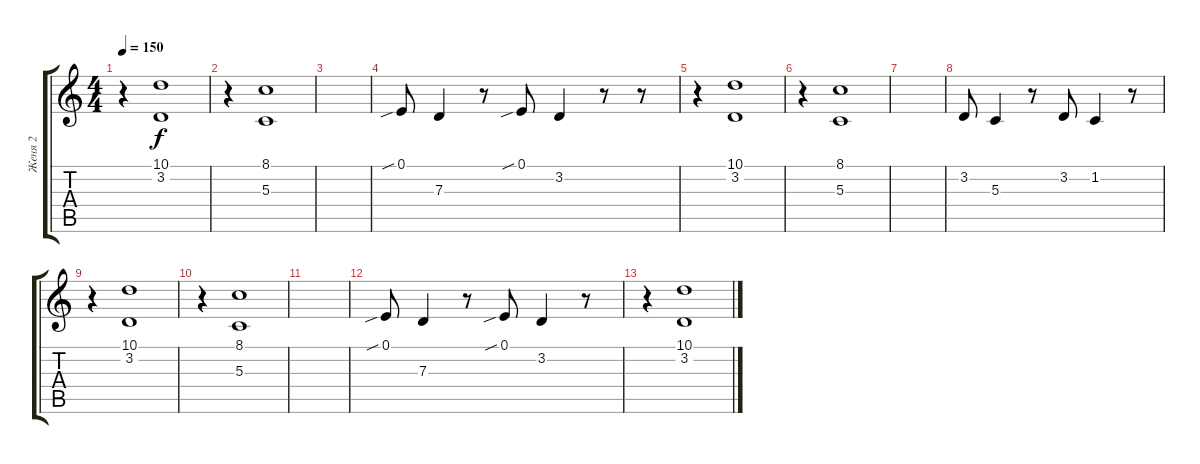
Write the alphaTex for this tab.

\track ("Женя 2" "Женя 2") {instrument pad4choir}
\staff {score tabs}
\tuning (E4 B3 G3 D3 A2 E2) {hide}
\ts (4 4)
\tempo 150
\clef g2
\ks c
r.4{dy f instrument pad4choir} (10.1 3.2).1 |
r.4 (8.1 5.3).1 |
|
0.1{sib}.8 7.3.4 r.8 0.1{sib}.8 3.2.4 r.8 r.8 |
r.4 (10.1 3.2).1 |
r.4 (8.1 5.3).1 |
|
3.2.8 5.3.4 r.8 3.2.8 1.2.4 r.8 |
r.4 (10.1 3.2).1 |
r.4 (8.1 5.3).1 |
|
0.1{sib}.8 7.3.4 r.8 0.1{sib}.8 3.2.4 r.8 |
r.4 (10.1 3.2).1
